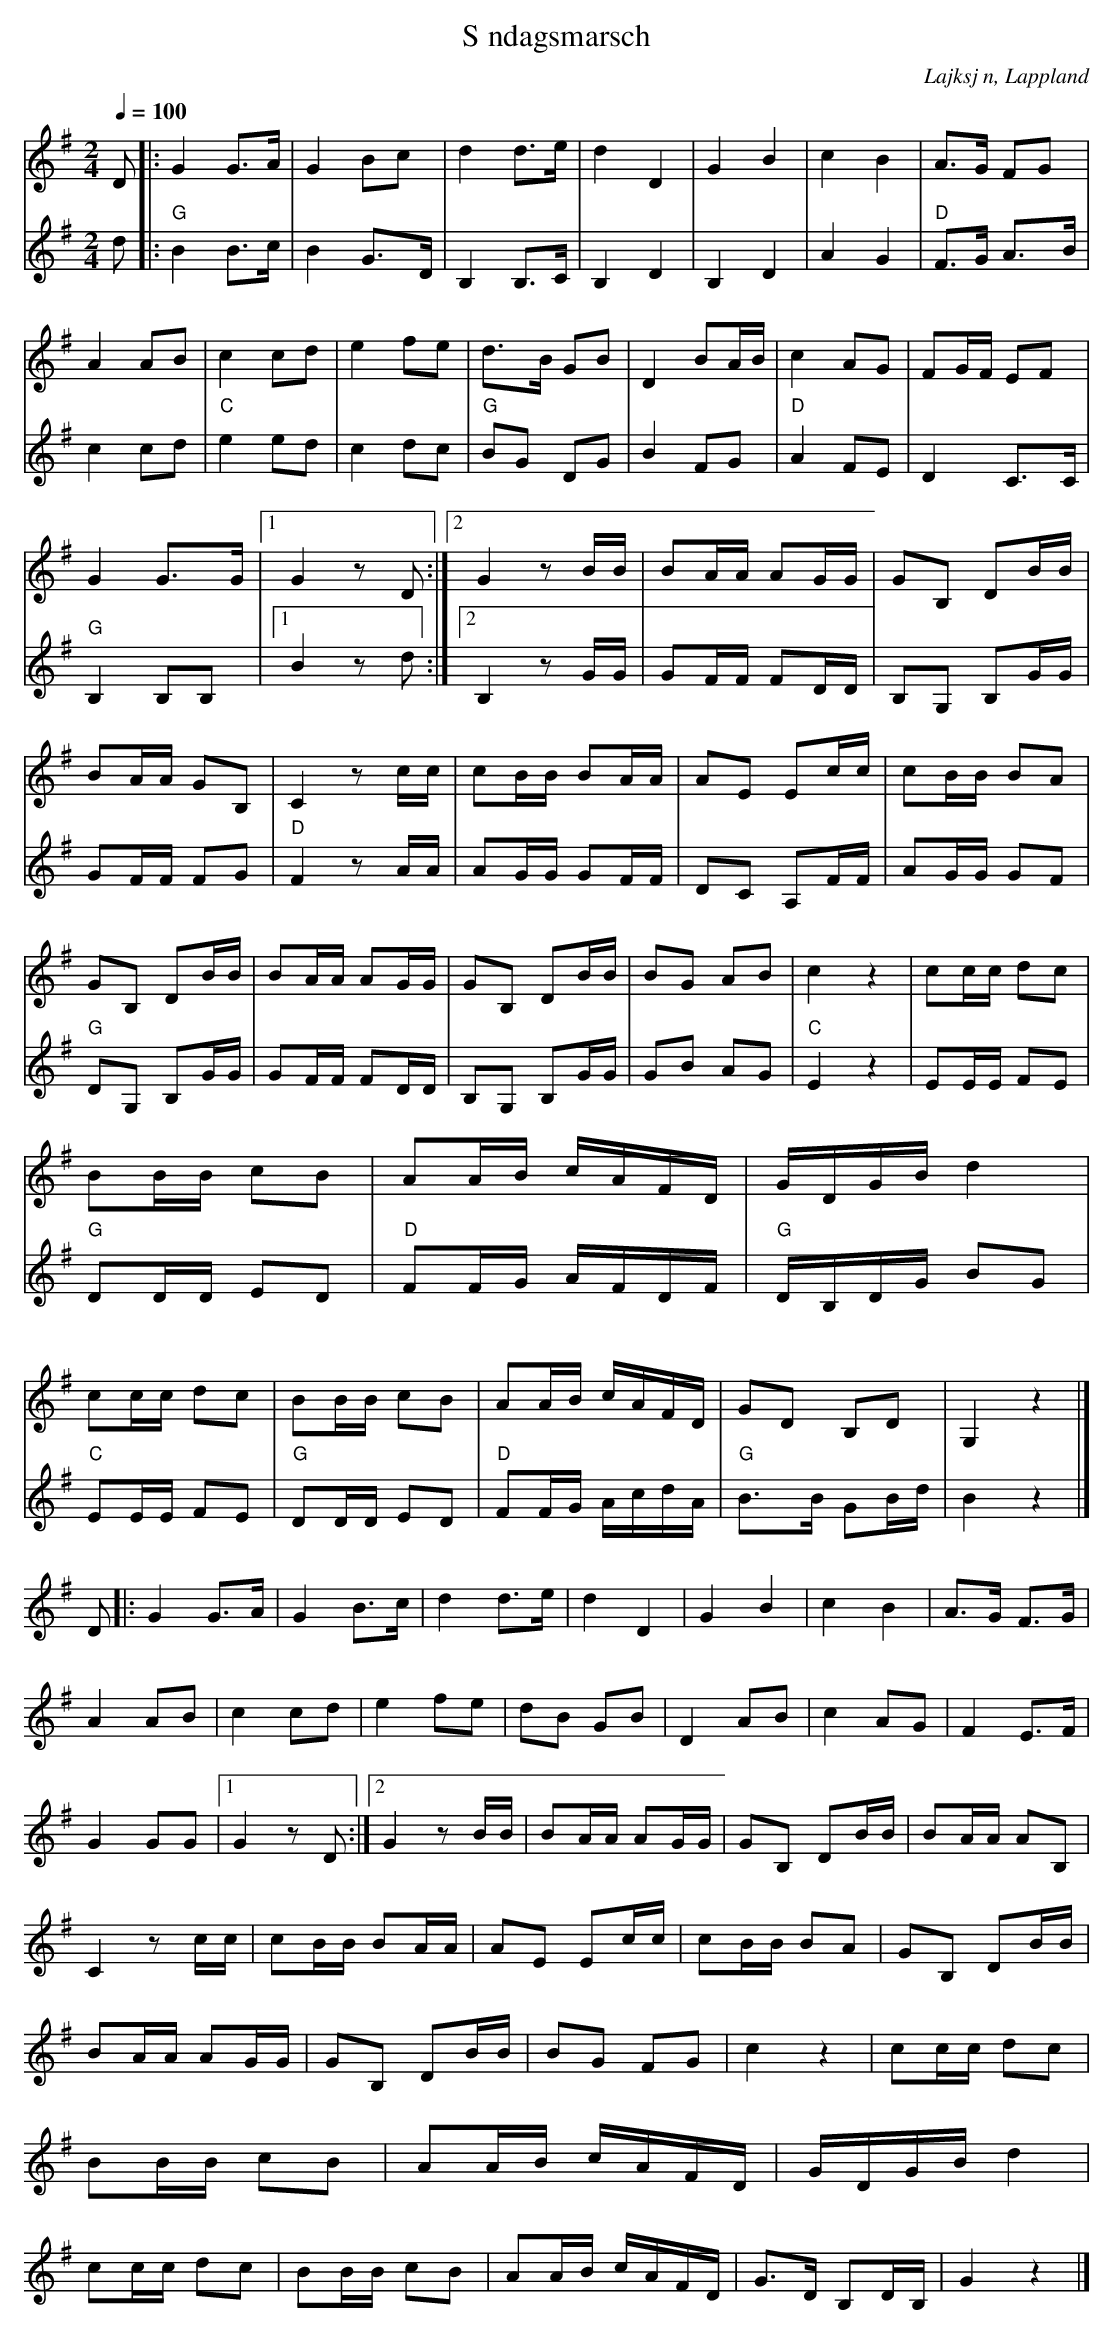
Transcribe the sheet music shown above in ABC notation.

X:1
T:S ndagsmarsch
O:Lajksj n, Lappland
Q:1/4=100
M:2/4
L:1/16
K:G
V:1
D2|:G4 G3A|G4 B2c2|d4 d3e|d4 D4|G4 B4|c4 B4|A3G F2G2|A4 A2B2|c4 c2d2|e4 f2e2|d3B G2B2|D4 B2AB|c4 A2G2|F2GF E2F2|G4 G3G|1 G4 z2 D2:|2 G4 z2 BB| B2AA A2GG | G2B,2 D2BB| B2AA G2B,2| C4 z2 cc|c2BB B2AA| A2E2 E2cc| c2BB B2A2 | G2B,2 D2BB| B2AA A2GG|G2B,2 D2BB| B2G2 A2B2|c4 z4| c2cc d2c2|B2BB c2B2|A2AB cAFD|GDGB d4| c2cc d2c2|B2BB c2B2|A2AB cAFD| G2D2 B,2D2|G,4 z4 |]
V:1
D2|:G4 G3A|G4 B3c|d4 d3e|d4 D4|G4 B4|c4 B4|A3G F3G|A4 A2B2|c4 c2d2|e4 f2e2|d2B2 G2B2|D4 A2B2|c4 A2G2|F4 E3F|G4 G2G2|1 G4 z2 D2:|2 G4 z2 BB| B2AA A2GG | G2B,2 D2BB| B2AA A2B,2| C4 z2 cc|c2BB B2AA| A2E2 E2cc| c2BB B2A2 | G2B,2 D2BB| B2AA A2GG|G2B,2 D2BB| B2G2 F2G2|c4 z4| c2cc d2c2|B2BB c2B2|A2AB cAFD|GDGB d4| c2cc d2c2|B2BB c2B2|A2AB cAFD| G3D B,2DB,|G4 z4 |]
V:2
d2|:"G" B4 B3c|B4 G3D|B,4 B,3C|B,4 D4| B,4 D4| A4 G4|"D" F3G A3B| c4 c2d2|"C" e4 e2d2| c4 d2c2|"G" B2G2 D2G2 |B4 F2G2|"D" A4 F2E2| D4 C3C |"G" B,4 B,2B,2 |1 B4 z2 d2:|2 B,4 z2 GG| G2FF F2DD | B,2G,2 B,2GG| G2FF F2G2|"D" F4 z2 AA| A2GG G2FF| D2C2 A,2FF| A2GG G2F2|"G" D2G,2 B,2GG|G2FF F2DD|B,2G,2 B,2GG|G2B2 A2G2|"C" E4 z4| E2EE F2E2|"G" D2DD E2D2|"D" F2FG AFDF|"G" DB,DG B2G2|"C" E2EE F2E2|"G" D2DD E2D2|"D" F2FG AcdA|"G" B3B G2Bd| B4 z4|]
